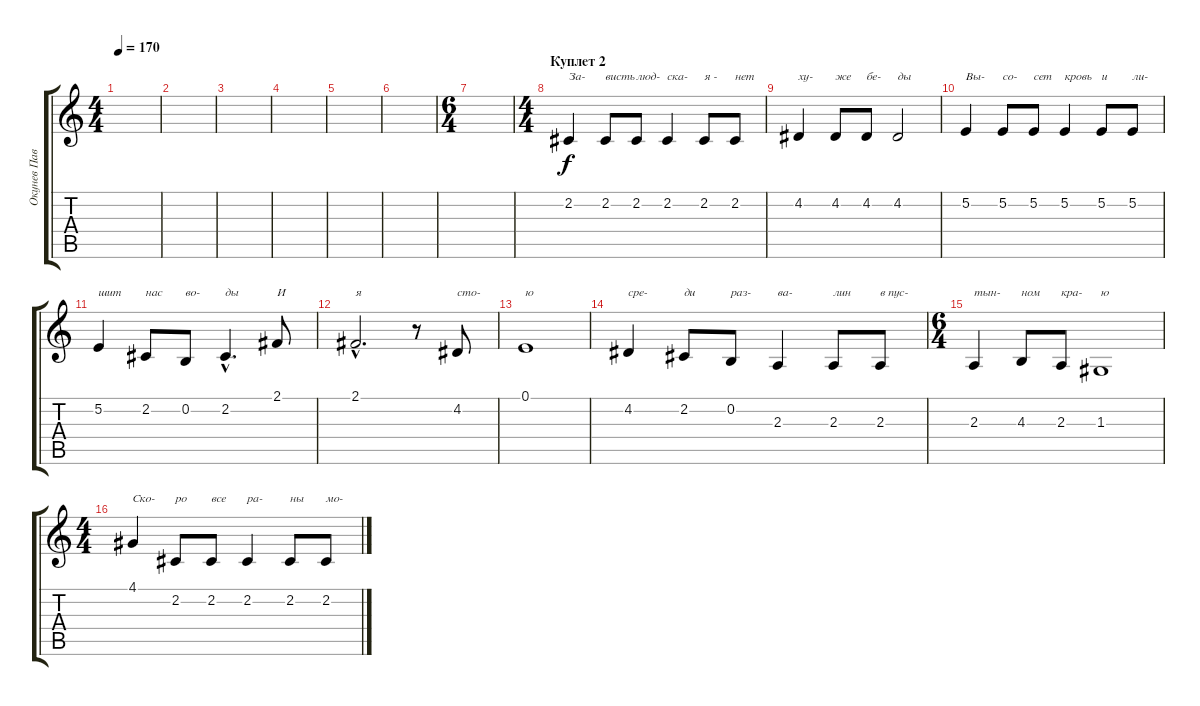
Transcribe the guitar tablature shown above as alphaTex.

\track ("Окунев Павел" "Окунев Пав") {instrument oboe}
\staff {score tabs}
\tuning (E4 B3 G3 D3 A2 E2) {hide}
\ts (4 4)
\tempo 170
\clef g2
\ks c
|
|
|
|
|
|
\ts (6 4)
|
\ts (4 4)
\section ("" "Куплет 2")
2.2.4{txt "За-"} 2.2.8{txt "висть"} 2.2.8{txt "люд-"} 2.2.4{txt "ска-"} 2.2.8{txt "я -"} 2.2.8{txt "нет"} |
4.2.4{txt "ху-"} 4.2.8{txt "же"} 4.2.8{txt "бе-"} 4.2.2{txt "ды"} |
5.2.4{txt "Вы-"} 5.2.8{txt "со-"} 5.2.8{txt "сет"} 5.2.4{txt "кровь"} 5.2.8{txt "и"} 5.2.8{txt "ли-"} |
5.2.4{txt "шит"} 2.2.8{txt "нас"} 0.2.8{txt "во-"} 2.2{hac}.4{d txt "ды"} 2.1.8{txt "И"} |
2.1{hac}.2{d txt "я"} r.8 4.2.8{txt "сто-"} |
0.1.1{txt "ю"} |
4.2.4{txt "сре-"} 2.2.8{txt "ди"} 0.2.8{txt "раз-"} 2.3.4{txt "ва-"} 2.3.8{txt "лин"} 2.3.8{txt "в пус-"} |
\ts (6 4)
2.3.4{txt "тын-"} 4.3.8{txt "ном"} 2.3.8{txt "кра-"} 1.3.1{txt "ю"} |
\ts (4 4)
4.1.4{txt "Ско-"} 2.2.8{txt "ро"} 2.2.8{txt "все"} 2.2.4{txt "ра-"} 2.2.8{txt "ны"} 2.2.8{txt "мо-"}
